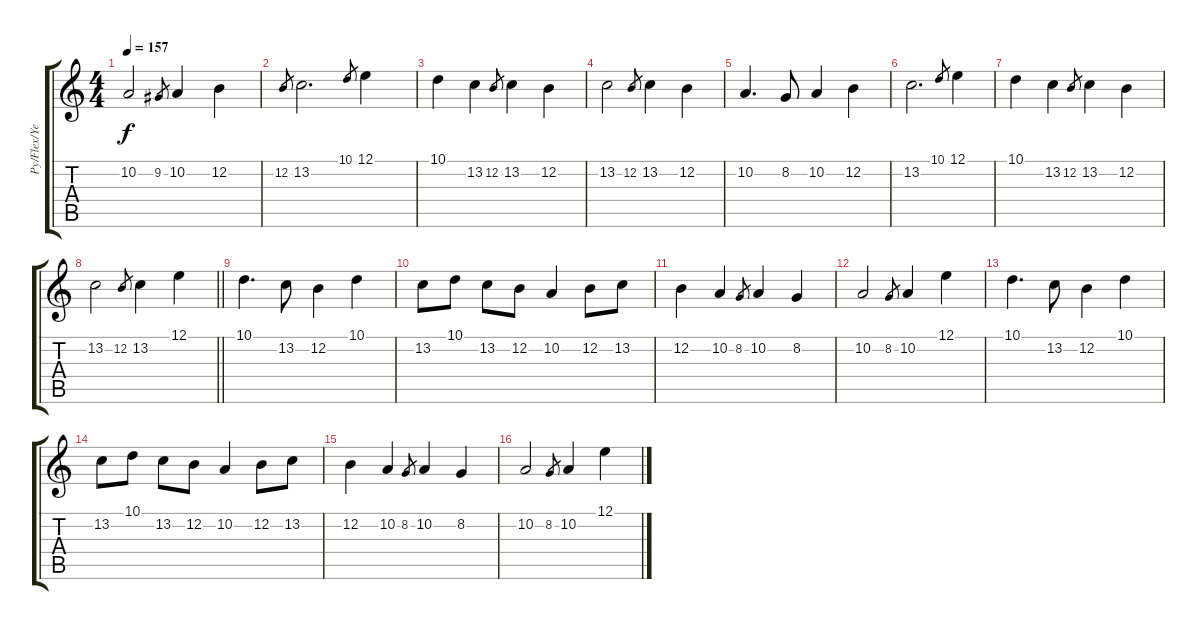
\track ("Py/Flex/Yellow" "Py/Flex/Ye") {instrument bagpipe}
\staff {score tabs}
\tuning (E4 B3 G3 D3 A2 D2) {hide}
\ts (4 4)
\tempo 157
\clef g2
\ks c
10.2.2{dy f} 9.2.8{gr} 10.2.4 12.2.4 |
12.2.8{gr} 13.2.2{d} 10.1.8{gr} 12.1.4 |
10.1.4 13.2.4 12.2.8{gr} 13.2.4 12.2.4 |
13.2.2 12.2.8{gr} 13.2.4 12.2.4 |
10.2.4{d} 8.2.8 10.2.4 12.2.4 |
13.2.2{d} 10.1.8{gr} 12.1.4 |
10.1.4 13.2.4 12.2.8{gr} 13.2.4 12.2.4 |
\barLineRight lightlight
13.2.2 12.2.8{gr} 13.2.4 12.1.4 |
10.1.4{d} 13.2.8 12.2.4 10.1.4 |
13.2.8 10.1.8 13.2.8 12.2.8 10.2.4 12.2.8 13.2.8 |
12.2.4 10.2.4 8.2.8{gr} 10.2.4 8.2.4 |
10.2.2 8.2.8{gr} 10.2.4 12.1.4 |
10.1.4{d} 13.2.8 12.2.4 10.1.4 |
13.2.8 10.1.8 13.2.8 12.2.8 10.2.4 12.2.8 13.2.8 |
12.2.4 10.2.4 8.2.8{gr} 10.2.4 8.2.4 |
10.2.2 8.2.8{gr} 10.2.4 12.1.4
